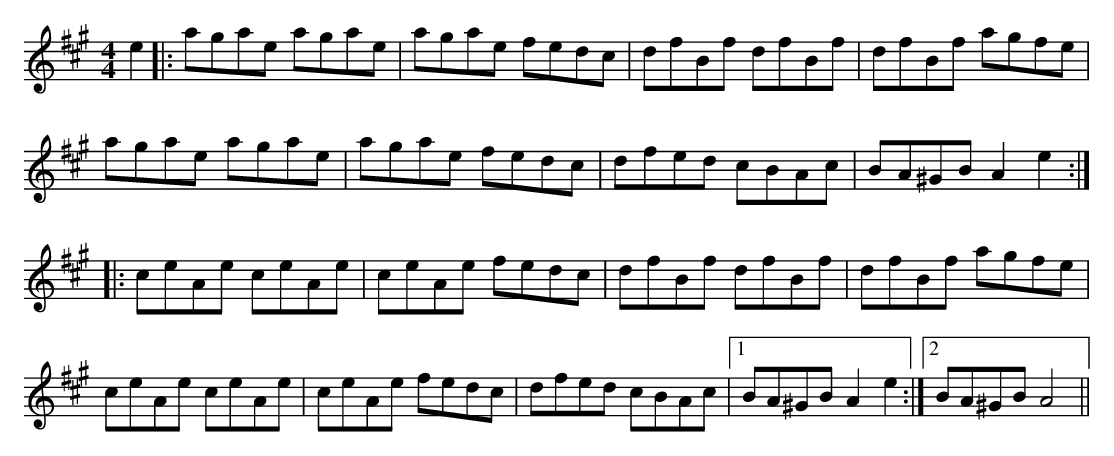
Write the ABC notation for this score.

X:1
M:4/4
K:A
e2|:agae agae|agae fedc|dfBf dfBf|dfBf agfe|
agae agae|agae fedc|dfed cBAc|BA^GB A2 e2:|
|:ceAe ceAe|ceAe fedc|dfBf dfBf|dfBf agfe|
ceAe ceAe|ceAe fedc|dfed cBAc|1 BA^GB A2 e2:|2 BA^GB A4||
